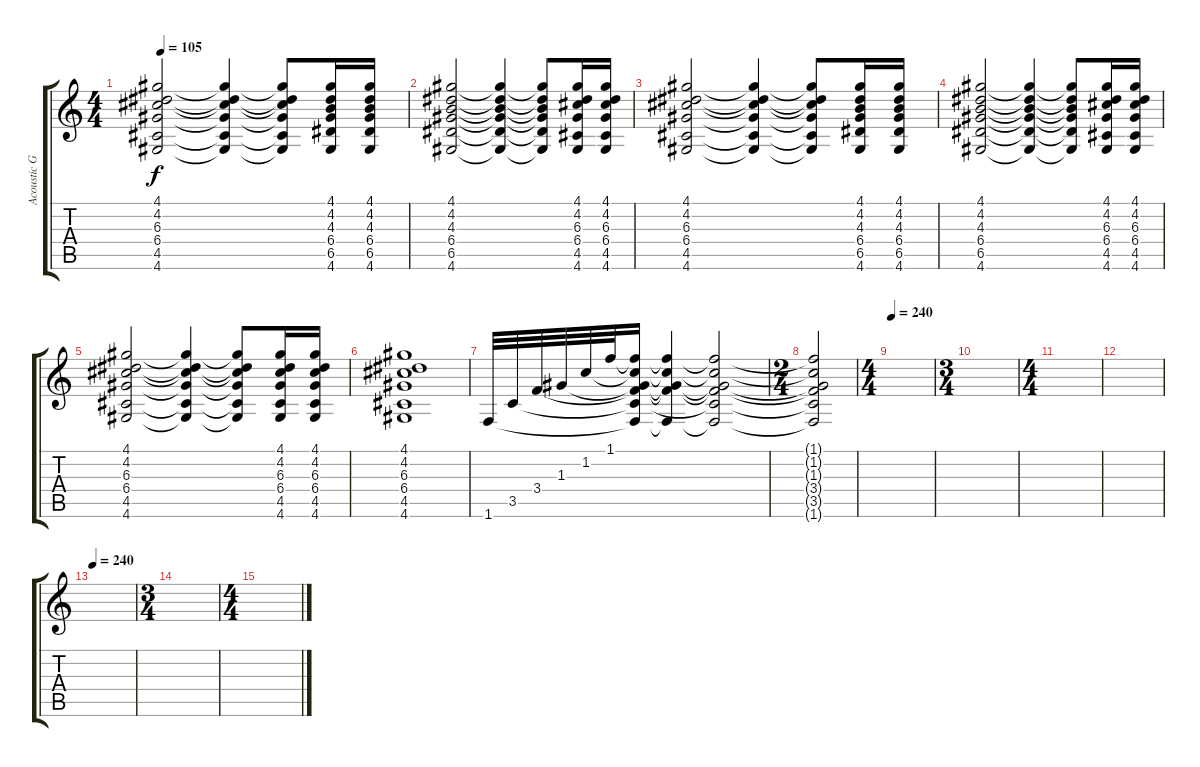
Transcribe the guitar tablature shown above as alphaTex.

\track ("Acoustic Guitar" "Acoustic G") {instrument acousticguitarsteel}
\staff {score tabs}
\tuning (E4 B3 G3 D3 A2 E2) {hide}
\ts (4 4)
\tempo 105
\clef g2
\ks c
(4.1 4.2 6.3 6.4 4.5 4.6).2{dy f} (4.1{t} 4.2{t} 6.3{t} 6.4{t} 4.5{t} 4.6{t}).4 (4.1{t} 4.2{t} 6.3{t} 6.4{t} 4.5{t} 4.6{t}).8 (4.1 4.2 4.3 6.4 6.5 4.6).16 (4.1 4.2 4.3 6.4 6.5 4.6).16 |
(4.1 4.2 4.3 6.4 6.5 4.6).2 (4.1{t} 4.2{t} 4.3{t} 6.4{t} 6.5{t} 4.6{t}).4 (4.1{t} 4.2{t} 4.3{t} 6.4{t} 6.5{t} 4.6{t}).8 (4.1 4.2 6.3 6.4 4.5 4.6).16 (4.1 4.2 6.3 6.4 4.5 4.6).16 |
(4.1 4.2 6.3 6.4 4.5 4.6).2 (4.1{t} 4.2{t} 6.3{t} 6.4{t} 4.5{t} 4.6{t}).4 (4.1{t} 4.2{t} 6.3{t} 6.4{t} 4.5{t} 4.6{t}).8 (4.1 4.2 4.3 6.4 6.5 4.6).16 (4.1 4.2 4.3 6.4 6.5 4.6).16 |
(4.1 4.2 4.3 6.4 6.5 4.6).2 (4.1{t} 4.2{t} 4.3{t} 6.4{t} 6.5{t} 4.6{t}).4 (4.1{t} 4.2{t} 4.3{t} 6.4{t} 6.5{t} 4.6{t}).8 (4.1 4.2 6.3 6.4 4.5 4.6).16 (4.1 4.2 6.3 6.4 4.5 4.6).16 |
(4.1 4.2 6.3 6.4 4.5 4.6).2 (4.1{t} 4.2{t} 6.3{t} 6.4{t} 4.5{t} 4.6{t}).4 (4.1{t} 4.2{t} 6.3{t} 6.4{t} 4.5{t} 4.6{t}).8 (4.1 4.2 6.3 6.4 4.5 4.6).16 (4.1 4.2 6.3 6.4 4.5 4.6).16 |
(4.1 4.2 6.3 6.4 4.5 4.6).1 |
1.6.32 3.5.32 3.4.32 1.3.32 1.2.32 1.1.32 (1.1{t} 1.2{t} 1.3{t} 3.4{t} 3.5{t} 1.6{t}).16 (1.1{t} 1.2{t} 1.3{t} 3.4{t} 1.6{t}).4 (1.1{t} 1.2{t} 1.3{t} 3.4{t} 3.5{t} 1.6{t}).2 |
\ts (2 4)
(1.1{t} 1.2{t} 1.3{t} 3.4{t} 3.5{t} 1.6{t}).2 |
\ts (4 4)
\tempo 240
|
\ts (3 4)
|
\ts (4 4)
|
|
\tempo 240
|
\ts (3 4)
|
\ts (4 4)
